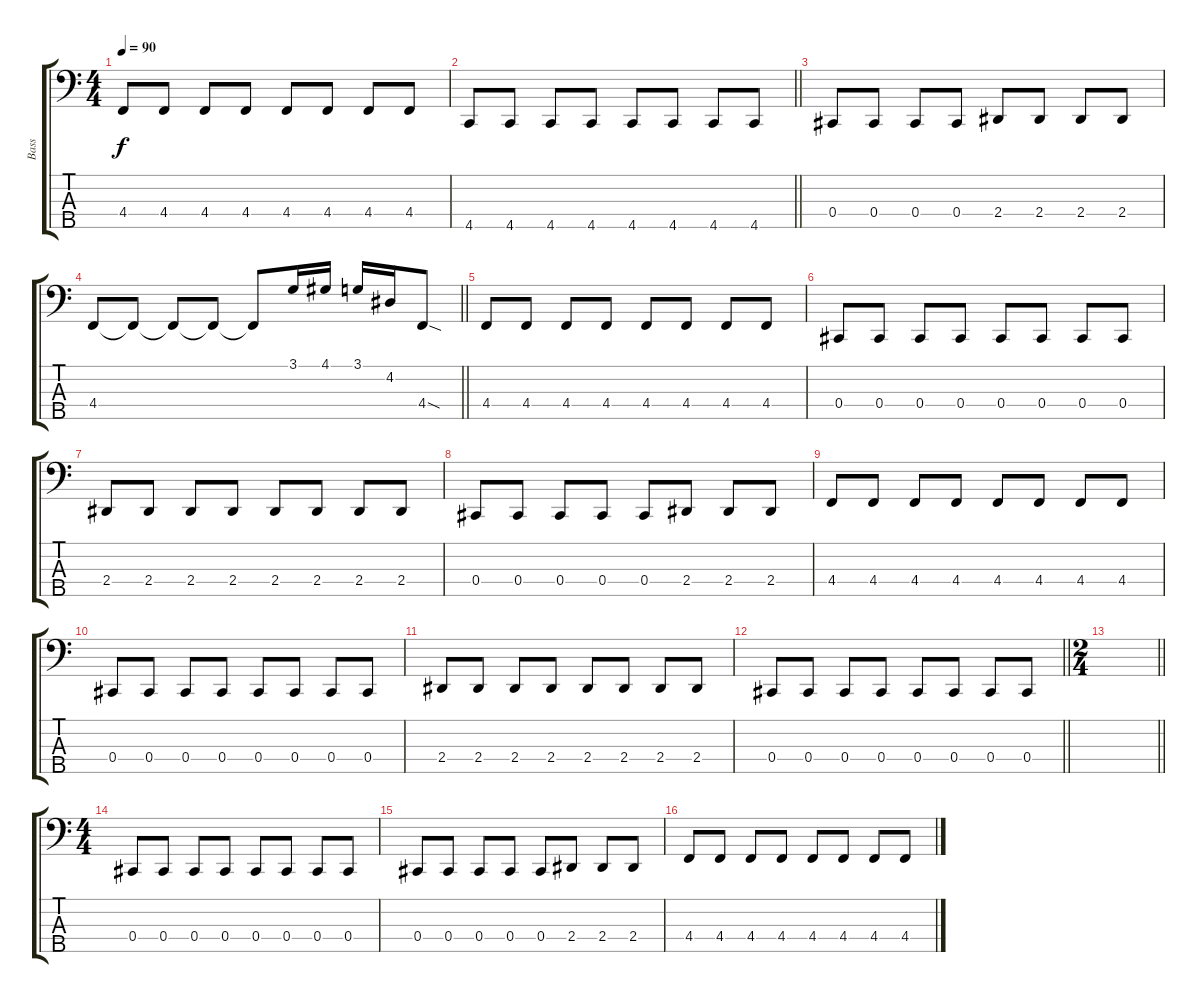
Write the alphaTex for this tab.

\track ("Bass" "Bass") {instrument electricbassfinger}
\staff {score tabs}
\tuning (E2 B1 Gb1 Db1 Ab0) {hide}
\ts (4 4)
\tempo 90
\clef f4
\ks c
4.4.8{dy f} 4.4.8 4.4.8 4.4.8 4.4.8 4.4.8 4.4.8 4.4.8 |
\barLineRight lightlight
4.5.8 4.5.8 4.5.8 4.5.8 4.5.8 4.5.8 4.5.8 4.5.8 |
0.4.8 0.4.8 0.4.8 0.4.8 2.4.8 2.4.8 2.4.8 2.4.8 |
\barLineRight lightlight
4.4.8 4.4{t}.8 4.4{t}.8 4.4{t}.8 4.4{t}.8 3.1.16 4.1.16 3.1.16 4.2.16 4.4{sod}.8 |
\section ("" "")
4.4.8 4.4.8 4.4.8 4.4.8 4.4.8 4.4.8 4.4.8 4.4.8 |
0.4.8 0.4.8 0.4.8 0.4.8 0.4.8 0.4.8 0.4.8 0.4.8 |
2.4.8 2.4.8 2.4.8 2.4.8 2.4.8 2.4.8 2.4.8 2.4.8 |
0.4.8 0.4.8 0.4.8 0.4.8 0.4.8 2.4.8 2.4.8 2.4.8 |
4.4.8 4.4.8 4.4.8 4.4.8 4.4.8 4.4.8 4.4.8 4.4.8 |
0.4.8 0.4.8 0.4.8 0.4.8 0.4.8 0.4.8 0.4.8 0.4.8 |
2.4.8 2.4.8 2.4.8 2.4.8 2.4.8 2.4.8 2.4.8 2.4.8 |
\barLineRight lightlight
0.4.8 0.4.8 0.4.8 0.4.8 0.4.8 0.4.8 0.4.8 0.4.8 |
\ts (2 4)
\barLineRight lightlight
|
\ts (4 4)
\section ("" "")
0.4.8 0.4.8 0.4.8 0.4.8 0.4.8 0.4.8 0.4.8 0.4.8 |
0.4.8 0.4.8 0.4.8 0.4.8 0.4.8 2.4.8 2.4.8 2.4.8 |
4.4.8 4.4.8 4.4.8 4.4.8 4.4.8 4.4.8 4.4.8 4.4.8
